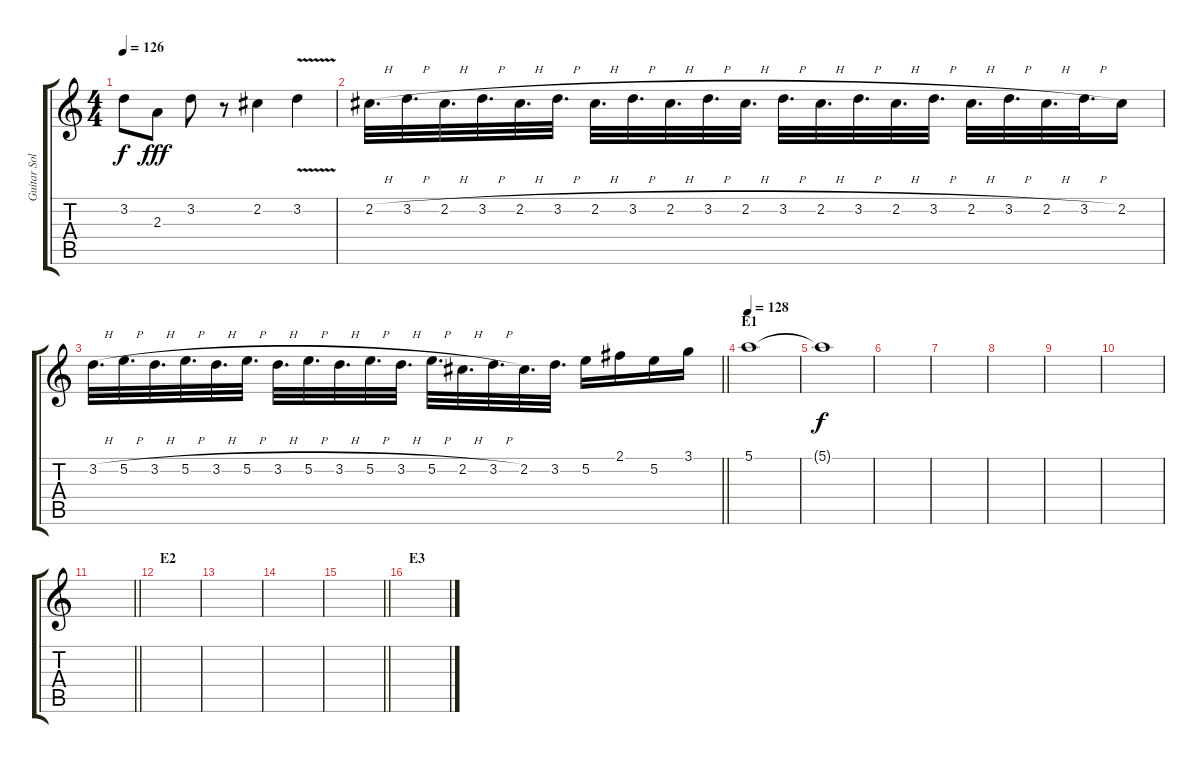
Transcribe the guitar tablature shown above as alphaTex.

\track ("Guitar Solo" "Guitar Sol") {instrument distortionguitar}
\staff {score tabs}
\tuning (E4 B3 G3 D3 A2 E2) {hide}
\ts (4 4)
\tempo 126
\clef g2
\ks c
3.2{t}.8{dy f} 2.3.8{dy fff} 3.2.8 r.8 2.2.4 3.2{v}.4 |
2.2{h}.32{d} 3.2{h}.32{d} 2.2{h}.32{d} 3.2{h}.32{d} 2.2{h}.32{d} 3.2{h}.32{d} 2.2{h}.32{d} 3.2{h}.32{d} 2.2{h}.32{d} 3.2{h}.32{d} 2.2{h}.32{d} 3.2{h}.32{d} 2.2{h}.32{d} 3.2{h}.32{d} 2.2{h}.32{d} 3.2{h}.32{d} 2.2{h}.32{d} 3.2{h}.32{d} 2.2{h}.32{d} 3.2{h}.32{d} 2.2.16 |
\barLineRight lightlight
3.2{h}.32{d} 5.2{h}.32{d} 3.2{h}.32{d} 5.2{h}.32{d} 3.2{h}.32{d} 5.2{h}.32{d} 3.2{h}.32{d} 5.2{h}.32{d} 3.2{h}.32{d} 5.2{h}.32{d} 3.2{h}.32{d} 5.2{h}.32{d} 2.2{h}.32{d} 3.2{h}.32{d} 2.2.32{d} 3.2.32{d} 5.2.16 2.1.16 5.2.16 3.1.16 |
\section ("" "E1")
\tempo 128
5.1.1 |
5.1{t}.1{dy f} |
|
|
|
|
|
\barLineRight lightlight
|
\section ("" "E2")
|
|
|
\barLineRight lightlight
|
\section ("" "E3")
